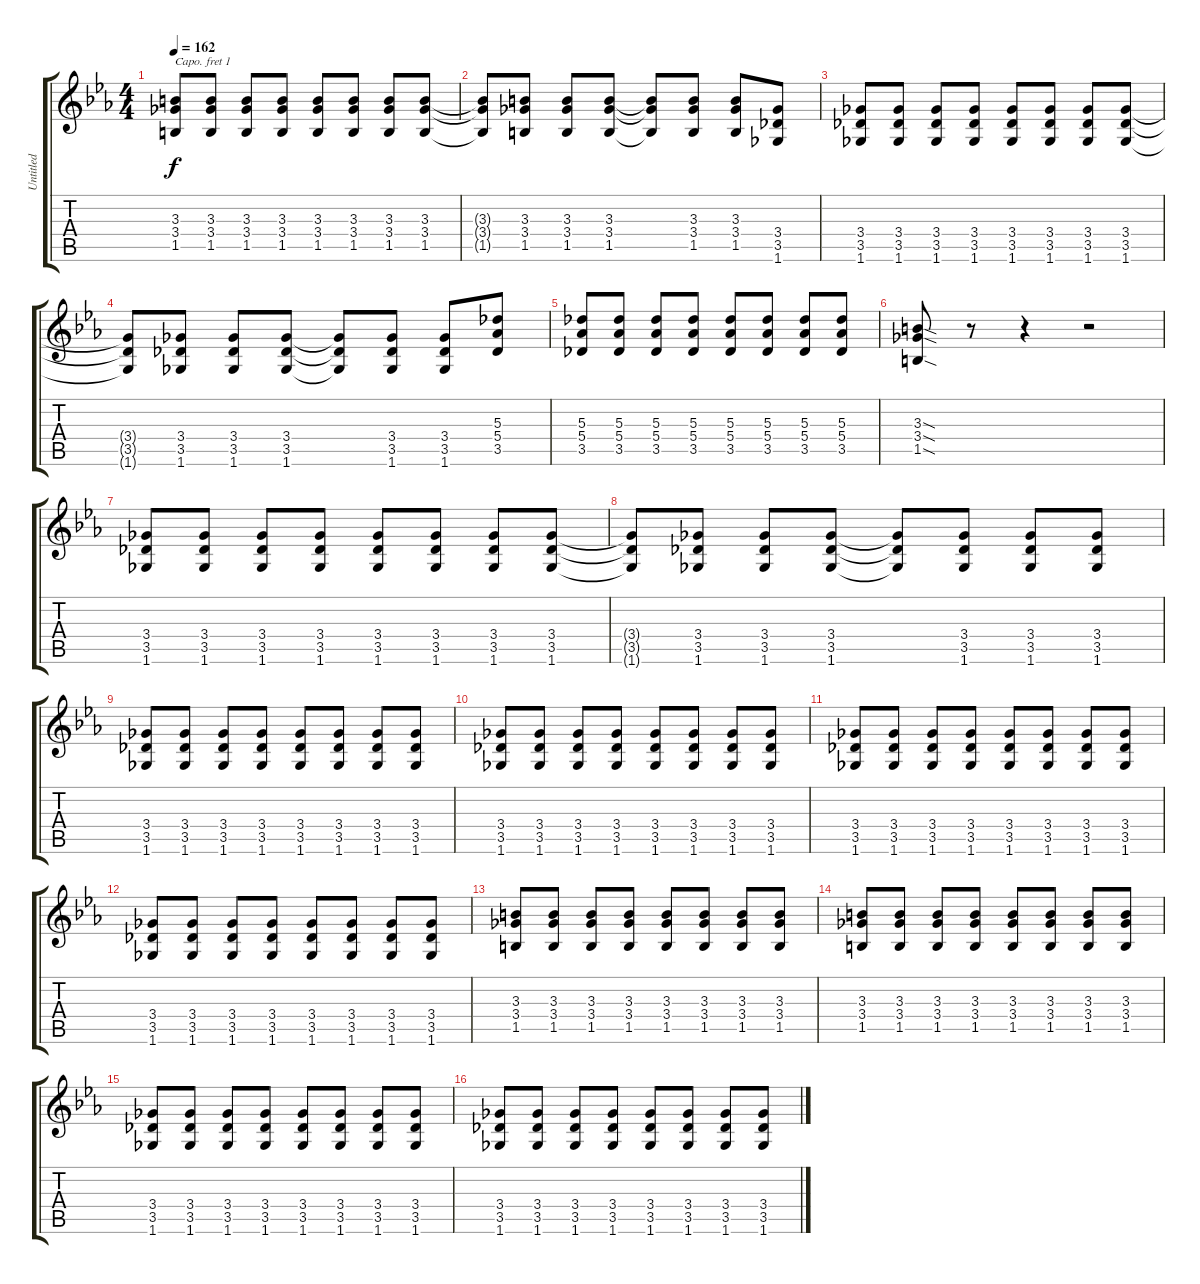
\track ("Untitled" "Untitled") {instrument overdrivenguitar}
\staff {score tabs}
\capo 1
\tuning (E4 B3 G3 D3 A2 E2) {hide}
\ts (4 4)
\tempo 162
\clef g2
\ks eb
(3.3 3.4 1.5).8{dy f} (3.3 3.4 1.5).8 (3.3 3.4 1.5).8 (3.3 3.4 1.5).8 (3.3 3.4 1.5).8 (3.3 3.4 1.5).8 (3.3 3.4 1.5).8 (3.3 3.4 1.5).8 |
(3.3{t} 3.4{t} 1.5{t}).8 (3.3 3.4 1.5).8 (3.3 3.4 1.5).8 (3.3 3.4 1.5).8 (3.3{t} 3.4{t} 1.5{t}).8 (3.3 3.4 1.5).8 (3.3 3.4 1.5).8 (3.4 3.5 1.6).8 |
(3.4 3.5 1.6).8 (3.4 3.5 1.6).8 (3.4 3.5 1.6).8 (3.4 3.5 1.6).8 (3.4 3.5 1.6).8 (3.4 3.5 1.6).8 (3.4 3.5 1.6).8 (3.4 3.5 1.6).8 |
(3.4{t} 3.5{t} 1.6{t}).8 (3.4 3.5 1.6).8 (3.4 3.5 1.6).8 (3.4 3.5 1.6).8 (3.4{t} 3.5{t} 1.6{t}).8 (3.4 3.5 1.6).8 (3.4 3.5 1.6).8 (5.3 5.4 3.5).8 |
(5.3 5.4 3.5).8 (5.3 5.4 3.5).8 (5.3 5.4 3.5).8 (5.3 5.4 3.5).8 (5.3 5.4 3.5).8 (5.3 5.4 3.5).8 (5.3 5.4 3.5).8 (5.3 5.4 3.5).8 |
(3.3{sod} 3.4{sod} 1.5{sod}).8 r.8 r.4 r.2 |
(3.4 3.5 1.6).8 (3.4 3.5 1.6).8 (3.4 3.5 1.6).8 (3.4 3.5 1.6).8 (3.4 3.5 1.6).8 (3.4 3.5 1.6).8 (3.4 3.5 1.6).8 (3.4 3.5 1.6).8 |
(3.4{t} 3.5{t} 1.6{t}).8 (3.4 3.5 1.6).8 (3.4 3.5 1.6).8 (3.4 3.5 1.6).8 (3.4{t} 3.5{t} 1.6{t}).8 (3.4 3.5 1.6).8 (3.4 3.5 1.6).8 (3.4 3.5 1.6).8 |
(3.4 3.5 1.6).8 (3.4 3.5 1.6).8 (3.4 3.5 1.6).8 (3.4 3.5 1.6).8 (3.4 3.5 1.6).8 (3.4 3.5 1.6).8 (3.4 3.5 1.6).8 (3.4 3.5 1.6).8 |
(3.4 3.5 1.6).8 (3.4 3.5 1.6).8 (3.4 3.5 1.6).8 (3.4 3.5 1.6).8 (3.4 3.5 1.6).8 (3.4 3.5 1.6).8 (3.4 3.5 1.6).8 (3.4 3.5 1.6).8 |
(3.4 3.5 1.6).8 (3.4 3.5 1.6).8 (3.4 3.5 1.6).8 (3.4 3.5 1.6).8 (3.4 3.5 1.6).8 (3.4 3.5 1.6).8 (3.4 3.5 1.6).8 (3.4 3.5 1.6).8 |
(3.4 3.5 1.6).8 (3.4 3.5 1.6).8 (3.4 3.5 1.6).8 (3.4 3.5 1.6).8 (3.4 3.5 1.6).8 (3.4 3.5 1.6).8 (3.4 3.5 1.6).8 (3.4 3.5 1.6).8 |
(3.3 3.4 1.5).8 (3.3 3.4 1.5).8 (3.3 3.4 1.5).8 (3.3 3.4 1.5).8 (3.3 3.4 1.5).8 (3.3 3.4 1.5).8 (3.3 3.4 1.5).8 (3.3 3.4 1.5).8 |
(3.3 3.4 1.5).8 (3.3 3.4 1.5).8 (3.3 3.4 1.5).8 (3.3 3.4 1.5).8 (3.3 3.4 1.5).8 (3.3 3.4 1.5).8 (3.3 3.4 1.5).8 (3.3 3.4 1.5).8 |
(3.4 3.5 1.6).8 (3.4 3.5 1.6).8 (3.4 3.5 1.6).8 (3.4 3.5 1.6).8 (3.4 3.5 1.6).8 (3.4 3.5 1.6).8 (3.4 3.5 1.6).8 (3.4 3.5 1.6).8 |
(3.4 3.5 1.6).8 (3.4 3.5 1.6).8 (3.4 3.5 1.6).8 (3.4 3.5 1.6).8 (3.4 3.5 1.6).8 (3.4 3.5 1.6).8 (3.4 3.5 1.6).8 (3.4 3.5 1.6).8
